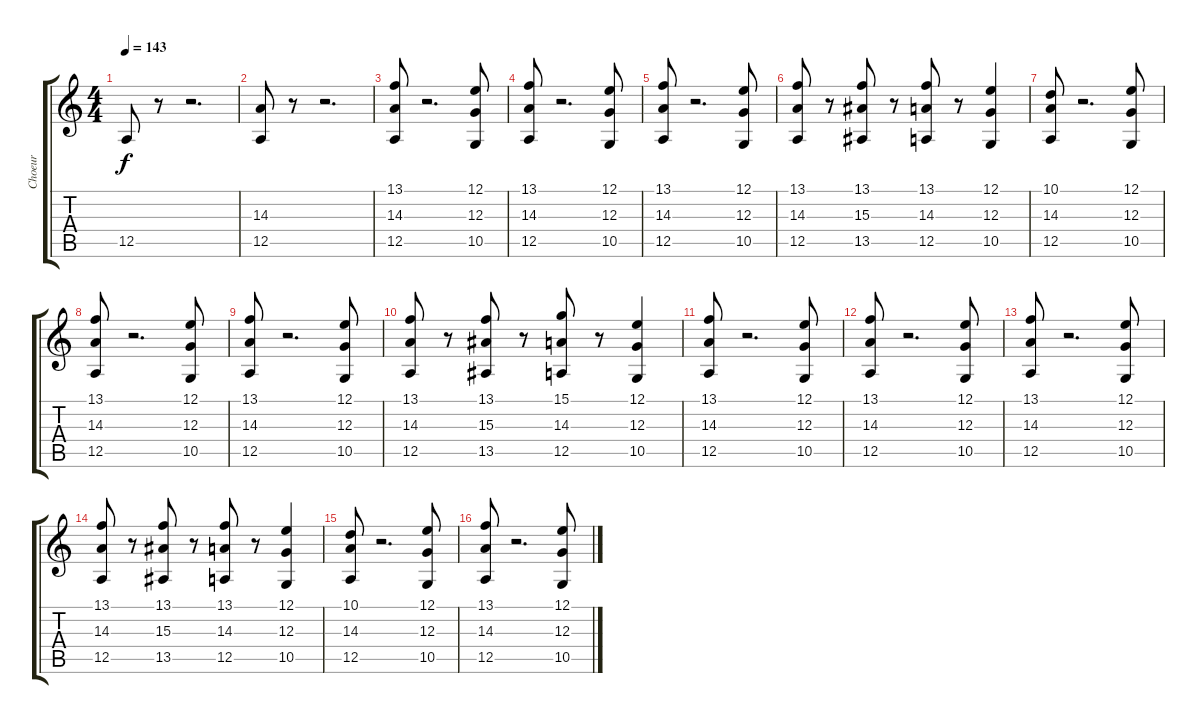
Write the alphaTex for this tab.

\track ("Choeur" "Choeur") {instrument choiraahs}
\staff {score tabs}
\tuning (E4 B3 G3 D3 A2 E2) {hide}
\ts (4 4)
\tempo 143
\clef g2
\ks c
12.5.8{dy f instrument choiraahs} r.8 r.2{d} |
(14.3 12.5).8 r.8 r.2{d} |
(13.1 14.3 12.5).8 r.2{d} (12.1 12.3 10.5).8 |
(13.1 14.3 12.5).8 r.2{d} (12.1 12.3 10.5).8 |
(13.1 14.3 12.5).8 r.2{d} (12.1 12.3 10.5).8 |
(13.1 14.3 12.5).8 r.8 (13.1 15.3 13.5).8 r.8 (13.1 14.3 12.5).8 r.8 (12.1 12.3 10.5).4 |
(10.1 14.3 12.5).8 r.2{d} (12.1 12.3 10.5).8 |
(13.1 14.3 12.5).8 r.2{d} (12.1 12.3 10.5).8 |
(13.1 14.3 12.5).8 r.2{d} (12.1 12.3 10.5).8 |
(13.1 14.3 12.5).8 r.8 (13.1 15.3 13.5).8 r.8 (15.1 14.3 12.5).8 r.8 (12.1 12.3 10.5).4 |
(13.1 14.3 12.5).8 r.2{d} (12.1 12.3 10.5).8 |
(13.1 14.3 12.5).8 r.2{d} (12.1 12.3 10.5).8 |
(13.1 14.3 12.5).8 r.2{d} (12.1 12.3 10.5).8 |
(13.1 14.3 12.5).8 r.8 (13.1 15.3 13.5).8 r.8 (13.1 14.3 12.5).8 r.8 (12.1 12.3 10.5).4 |
(10.1 14.3 12.5).8 r.2{d} (12.1 12.3 10.5).8 |
(13.1 14.3 12.5).8 r.2{d} (12.1 12.3 10.5).8
